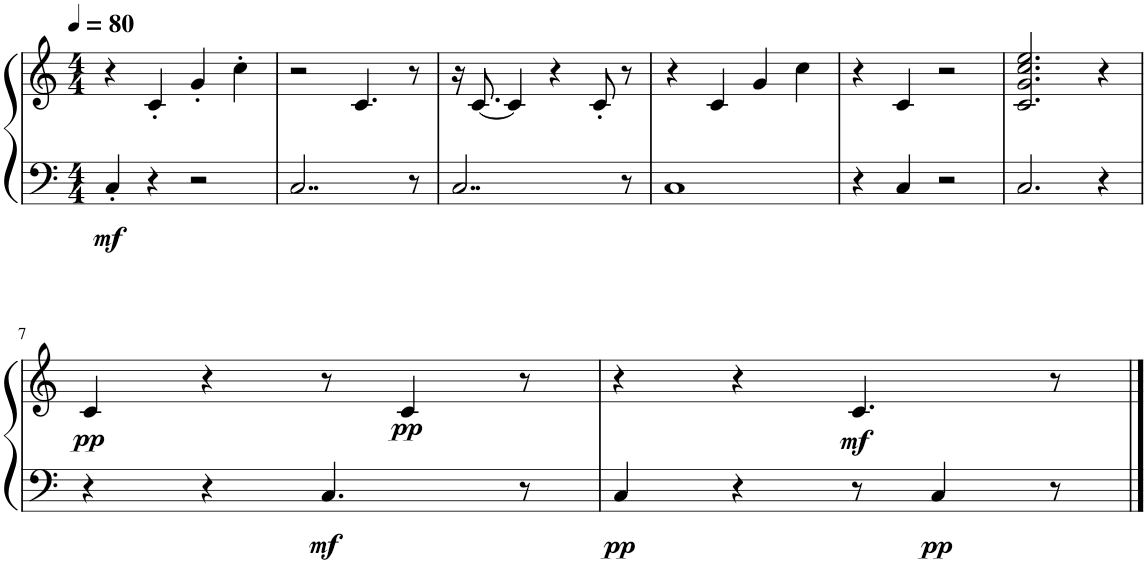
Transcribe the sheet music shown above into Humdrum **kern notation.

**kern	**kern	**dynam
*part1	*part1	*part1
*staff2	*staff1	*staff1/2
*I"피아노	*	*
*clefF4	*clefG2	*
*k[]	*k[]	*
*M4/4	*M4/4	*
*MM80	*MM80	*
=1	=1	=1
!	!	!LO:DY:b=2
4C'/	4r	mf
4r	4c'/	.
2r	4g'/	.
.	4cc'\	.
=2	=2	=2
2..C/	2r	.
.	4.c/	.
8r	8r	.
=3	=3	=3
2..C/	16r	.
.	[8.c/	.
.	4c/]	.
.	4r	.
.	8c'/	.
8r	8r	.
=4	=4	=4
1C	4r	.
.	4c/	.
.	4g/	.
.	4cc\	.
=5	=5	=5
4r	4r	.
4C/	4c/	.
2r	2r	.
=6	=6	=6
2.C/	2.c/ 2.g/ 2.cc/ 2.ee/	.
4r	4r	.
!!LO:LB:g=z
=7	=7	=7
!	!	!LO:DY:b
4r	4c/	pp
4r	4r	.
!	!	!LO:DY:b=2
4.C/	8r	mf
!	!	!LO:DY:b
.	4c/	pp
8r	8r	.
=8	=8	=8
!	!	!LO:DY:b=2
4C/	4r	pp
4r	4r	.
!	!	!LO:DY:b
8r	4.c/	mf
!	!	!LO:DY:b=2
4C/	.	pp
8r	8r	.
==	==	==
*-	*-	*-
